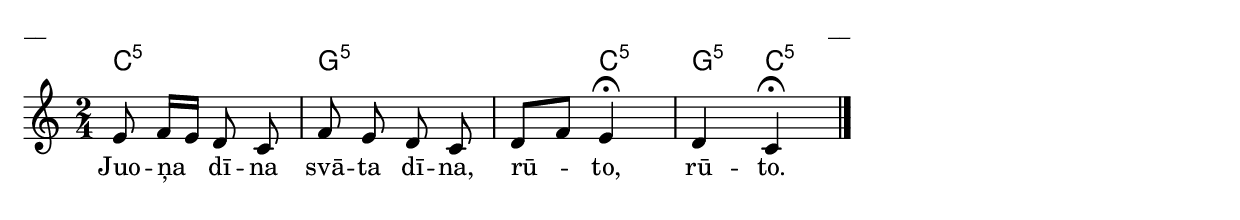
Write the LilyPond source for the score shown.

\version "2.13.16"
%\header {
%    title = "Juoņa dīna svāta dīna"
%}
% Katrīna Riekstiņa, #40 (Grodi)
\paper {
line-width = 14\cm
left-margin = 0.4\cm
between-system-padding = 0.1\cm
between-system-space = 0.1\cm
}
\layout {
indent = #0
ragged-last = ##f
}


voiceA = \relative c' {
\clef "treble"
\key c \major
\time 2/4
e8 f16[ e] d8 c | f e d c | d8[ f] e4\fermata | d4 c\fermata
\bar "|."
} 

lyricA = \lyricmode {
Juo -- ņa dī -- na svā -- ta dī -- na, rū -- to, rū -- to. 
}

chordsA = \chordmode {
\time 2/4
c2:5 | g2:5 | g4:5 c4:5 | g4:5 c4:5
}

fullScore = <<
\new ChordNames { 
\set chordChanges = ##t
\chordsA 
}
\new Staff {
<<
\new Voice = "voiceA" { \oneVoice \autoBeamOff \voiceA }
\lyricsto "voiceA" \new Lyrics \lyricA
>>
}
>>

\score {
\fullScore
\header { piece = "__" opus = "__" }
}
\markup { \with-color #(x11-color 'white) \sans \smaller "__" }
\score {
\unfoldRepeats
\fullScore
\midi {
\context { \Staff \remove "Staff_performer" }
\context { \Voice \consists "Staff_performer" }
}
}



